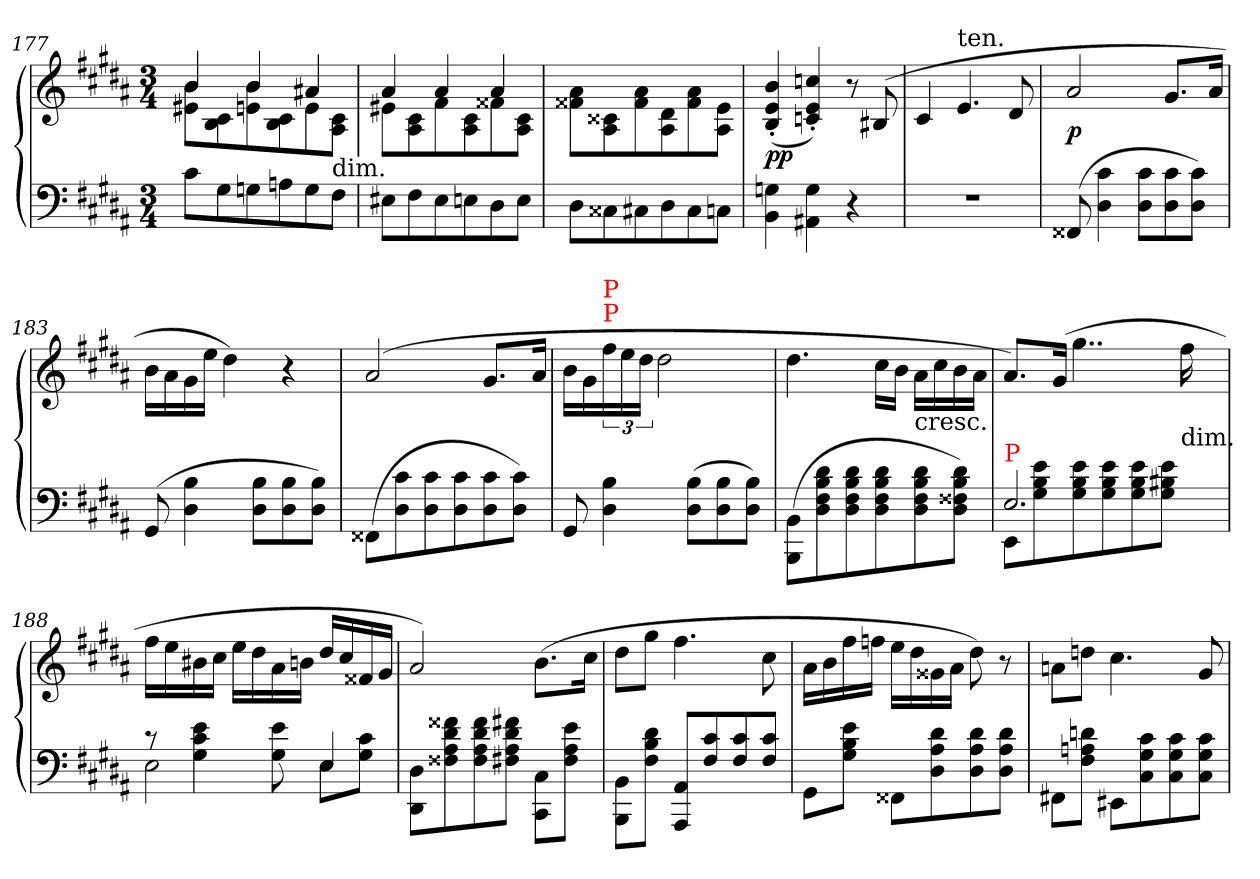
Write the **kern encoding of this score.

**kern	**kern	**dynam
*part1	*part1	*part1
*staff2	*staff1	*staff1/2
*clefF4	*clefG2	*
*k[f#c#g#d#a#]	*k[f#c#g#d#a#]	*
*M3/4	*M3/4	*
=177	=177	=177
*	*^	*
8c#L	4b	8b 8e#XL	.
8G#	.	8c# 8B	.
8Gn	4b	8b 8en	.
8An	.	8c# 8B	.
8G	4a#X	8e	.
!	!	!LO:TX:c:t=dim.	!
8F#J	.	8c# 8A#J	.
=178	=178	=178	=178
8E#XL	4a#	8e#XL	.
8F#	.	8c# 8A#	.
8E#	4a#	8f#	.
8En	.	8c# 8A#	.
8D#	4a#	8f##X	.
8EJ	.	8c# 8A#J	.
*	*v	*v	*
=179	=179	=179
8D#\L	8a#\ 8f##X\L	.
8C##X	8c##X 8A#	.
8C#X	8a# 8f##	.
8D#	8d# 8A#	.
8C#	8a# 8f##	.
8CnJ	8e 8A#J	.
=180	=180	=180
4Gn 4BB	(>4b'> 4e'> 4B'>	pp
4G 4AA#X	4ccn'> 4e'> 4cn'>)	.
4r	8r	.
.	(>8B#X	.
=181	=181	=181
2.rF	4c#	.
!	!LO:TX:a:t=ten.	!
.	4.e	.
.	8d#	.
=182	=182	=182
(>8FF##X	2a#	p
4c# 4D#	.	.
8c# 8D#L	.	.
8c# 8D#	8.g#L	.
8c# 8D#J)	.	.
.	16a#Jk	.
=183	=183	=183
(>8GG#	16bLL	.
.	16a#	.
4B 4D#	16g#	.
.	16eeJJ	.
.	4dd#)	.
8B 8D#L	.	.
8B 8D#	4r	.
8B 8D#J)	.	.
=184	=184	=184
(>8FF##XL	(>2a#	.
8c# 8D#	.	.
8c# 8D#	.	.
8c# 8D#	.	.
8c# 8D#	8.g#L	.
8c# 8D#J)	.	.
.	16a#Jk	.
=185	=185	=185
8GG#	16bLL	.
.	16g#	.
!	!LO:TX:a:color=red:t=P	!
!	!LO:TX:a:color=red:t=P	!
4B 4D#	24ff#	.
.	24ee	.
.	24dd#JJ	.
.	2dd#	.
(>8B 8D#L	.	.
8B 8D#	.	.
8B 8D#J)	.	.
=186	=186	=186
(>8BB 8BBBL	4.dd#	.
8d# 8B 8F# 8D#	.	.
8d# 8B 8F# 8D#	.	.
8d# 8B 8F# 8D#	16cc#LL	.
.	16bJJ	.
!	!LO:TX:c:t=cresc.	!
8d# 8B 8F# 8D#	16a#\LL	.
.	16cc#	.
8d# 8B 8F##X 8D#J)	16b	.
.	16a#JJ	.
=187	=187	=187
*^	*	*
!LO:TX:a:color=red:t=P	!	!	!
8EE/L	2.E/	8.a#L)	.
8e\ 8B\ 8G#\	.	.	.
.	.	(>16g#Jk	.
8e\ 8B\ 8G#\	.	4..gg#	.
8e\ 8B\ 8G#\	.	.	.
8e\ 8B\ 8G#\	.	.	.
8e\ 8B#X\ 8G#\J	.	.	.
!	!	!LO:TX:c:t=dim.	!
.	.	16ff#	.
=188	=188	=188	=188
8rc	2E	16ff#LL	.
.	.	16ee	.
4e\ 4c#\ 4G#\	.	16b#X	.
.	.	16cc#JJ	.
.	.	16eeLL	.
.	.	16dd#	.
8e\ 8G#\	.	16a#	.
.	.	16bnJJ	.
(>4E	8EL	16dd#LL	.
.	.	16cc#	.
.	8c# 8G#J	16f##X	.
.	.	16g#JJ	.
*v	*v	*	*
=189	=189	=189
8D# 8DD#L	2a#)	.
8f##X 8d# 8A# 8F##X	.	.
8f## 8d# 8A# 8F##	.	.
8f#X 8d# 8A# 8F#XJ	.	.
8C# 8CC#L	(>8.bL	.
8e 8A# 8F#J	.	.
.	16cc#Jk	.
=190	=190	=190
8BB\ 8BBB\L	8dd#L	.
8d# 8B 8F#J	8gg#J	.
8AA# 8AAA#L	4.ff#	.
8c# 8F#	.	.
8c# 8F#	.	.
8c# 8F#J	8cc#	.
=191	=191	=191
8GG#L	16a#LL	.
.	16b	.
8e 8B 8G#J	16ff#	.
.	16ffnJJ	.
8FF##XL	16eeLL	.
.	16dd#	.
8d# 8A# 8D#	16g##X	.
.	16a#JJ	.
8d# 8A# 8D#	8dd#)	.
8d# 8A# 8D#J	8r	.
=192	=192	=192
8FF#X\L	8anL	.
8dn 8An 8F#J	8ddnJ	.
8EE#XL	4.cc#	.
8c# 8G# 8C#	.	.
8c# 8G# 8C#	.	.
8c# 8G# 8C#J	8g#	.
=	=	=
*-	*-	*-
